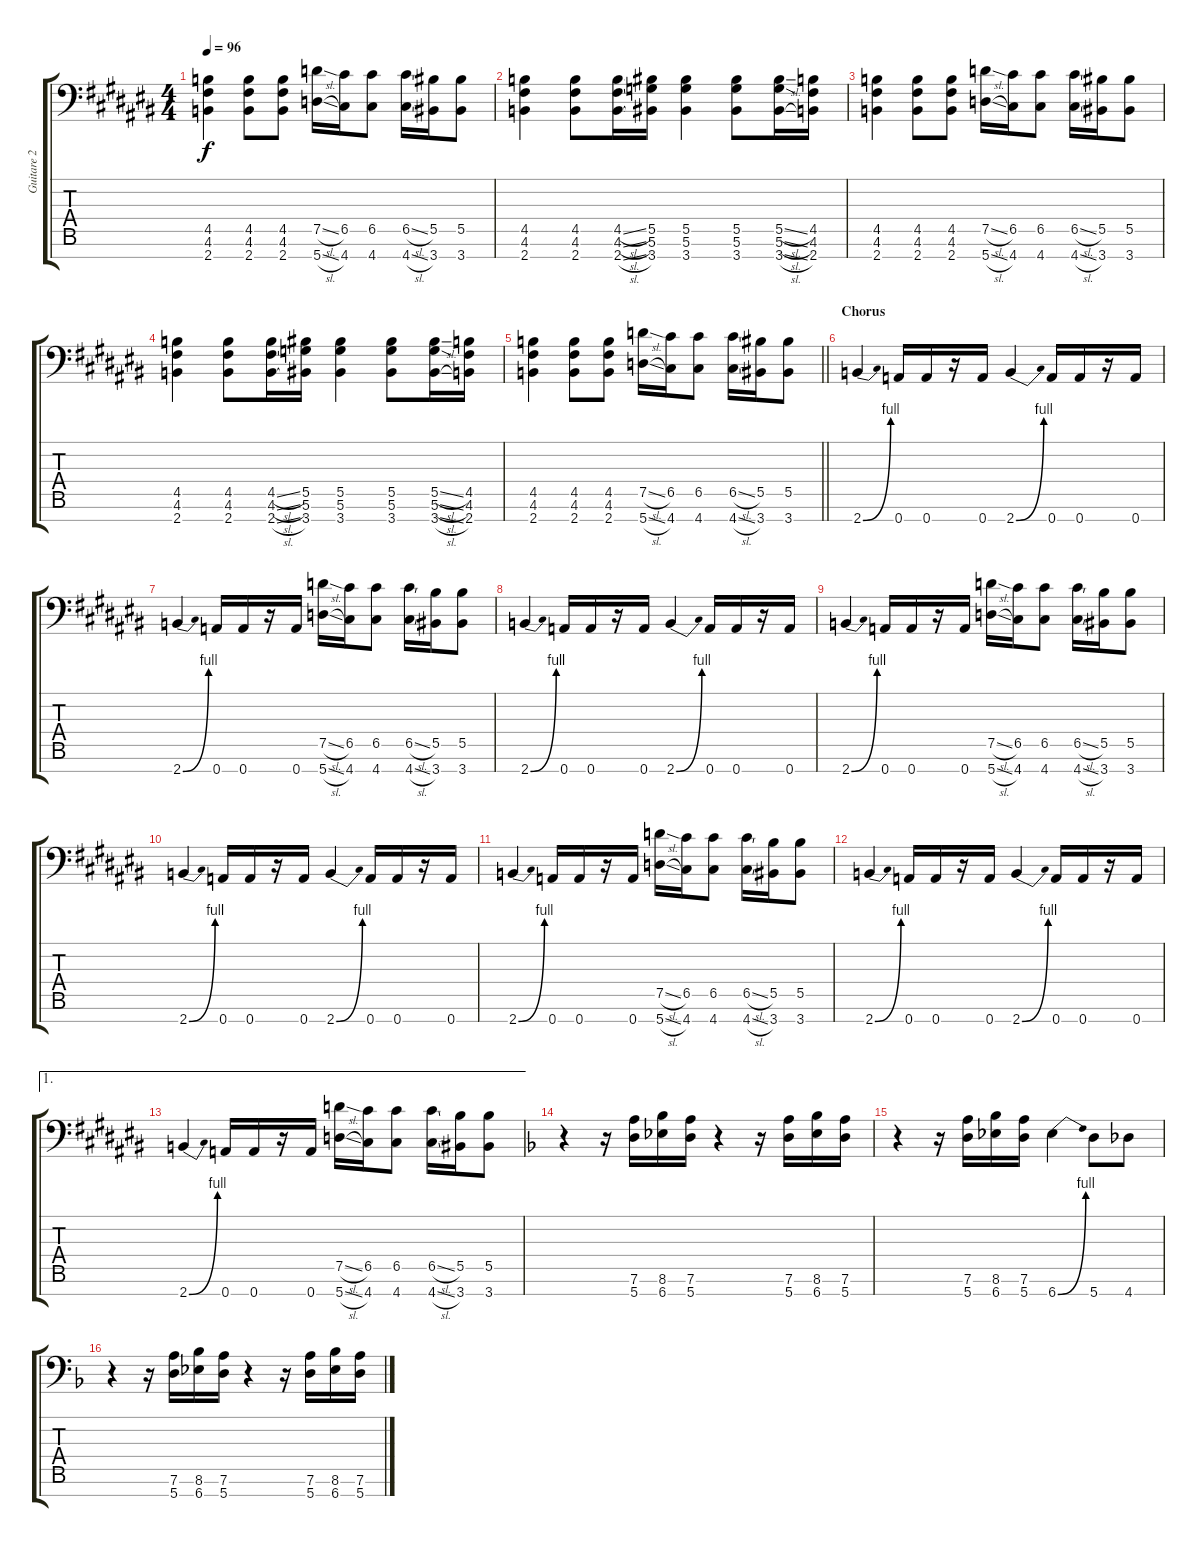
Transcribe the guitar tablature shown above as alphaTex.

\track ("Guitare 2" "Guitare 2") {instrument overdrivenguitar}
\staff {score tabs}
\tuning (D4 A3 F3 C3 G2 D2 A1) {hide}
\ts (4 4)
\tempo 96
\clef f4
\ks c#
(4.5 4.6 2.7).4{dy f} (4.5 4.6 2.7).8 (4.5 4.6 2.7).8 (7.5{sl} 5.7{sl}).16 (6.5 4.7).16 (6.5 4.7).8 (6.5{sl} 4.7{sl}).16 (5.5 3.7).16 (5.5 3.7).8 |
(4.5 4.6 2.7).4 (4.5 4.6 2.7).8 (4.5{sl} 4.6{sl} 2.7{sl}).16 (5.5 5.6 3.7).16 (5.5 5.6 3.7).4 (5.5 5.6 3.7).8 (5.5{sl} 5.6{sl} 3.7{sl}).16 (4.5 4.6 2.7).16 |
(4.5 4.6 2.7).4 (4.5 4.6 2.7).8 (4.5 4.6 2.7).8 (7.5{sl} 5.7{sl}).16 (6.5 4.7).16 (6.5 4.7).8 (6.5{sl} 4.7{sl}).16 (5.5 3.7).16 (5.5 3.7).8 |
(4.5 4.6 2.7).4 (4.5 4.6 2.7).8 (4.5{sl} 4.6{sl} 2.7{sl}).16 (5.5 5.6 3.7).16 (5.5 5.6 3.7).4 (5.5 5.6 3.7).8 (5.5{sl} 5.6{sl} 3.7{sl}).16 (4.5 4.6 2.7).16 |
\barLineRight lightlight
(4.5 4.6 2.7).4 (4.5 4.6 2.7).8 (4.5 4.6 2.7).8 (7.5{sl} 5.7{sl}).16 (6.5 4.7).16 (6.5 4.7).8 (6.5{sl} 4.7{sl}).16 (5.5 3.7).16 (5.5 3.7).8 |
\section ("" "Chorus")
2.7{be (bend 0 0 60 4)}.4 0.7.16 0.7.16 r.16 0.7.16 2.7{be (bend 0 0 60 4)}.4 0.7.16 0.7.16 r.16 0.7.16 |
2.7{be (bend 0 0 60 4)}.4 0.7.16 0.7.16 r.16 0.7.16 (7.5{sl} 5.7{sl}).16 (6.5 4.7).16 (6.5 4.7).8 (6.5{sl} 4.7{sl}).16 (5.5 3.7).16 (5.5 3.7).8 |
2.7{be (bend 0 0 60 4)}.4 0.7.16 0.7.16 r.16 0.7.16 2.7{be (bend 0 0 60 4)}.4 0.7.16 0.7.16 r.16 0.7.16 |
2.7{be (bend 0 0 60 4)}.4 0.7.16 0.7.16 r.16 0.7.16 (7.5{sl} 5.7{sl}).16 (6.5 4.7).16 (6.5 4.7).8 (6.5{sl} 4.7{sl}).16 (5.5 3.7).16 (5.5 3.7).8 |
2.7{be (bend 0 0 60 4)}.4 0.7.16 0.7.16 r.16 0.7.16 2.7{be (bend 0 0 60 4)}.4 0.7.16 0.7.16 r.16 0.7.16 |
2.7{be (bend 0 0 60 4)}.4 0.7.16 0.7.16 r.16 0.7.16 (7.5{sl} 5.7{sl}).16 (6.5 4.7).16 (6.5 4.7).8 (6.5{sl} 4.7{sl}).16 (5.5 3.7).16 (5.5 3.7).8 |
2.7{be (bend 0 0 60 4)}.4 0.7.16 0.7.16 r.16 0.7.16 2.7{be (bend 0 0 60 4)}.4 0.7.16 0.7.16 r.16 0.7.16 |
\ae 1
2.7{be (bend 0 0 60 4)}.4 0.7.16 0.7.16 r.16 0.7.16 (7.5{sl} 5.7{sl}).16 (6.5 4.7).16 (6.5 4.7).8 (6.5{sl} 4.7{sl}).16 (5.5 3.7).16 (5.5 3.7).8 |
\ks f
r.4 r.16 (7.6 5.7).16 (8.6 6.7).16 (7.6 5.7).16 r.4 r.16 (7.6 5.7).16 (8.6 6.7).16 (7.6 5.7).16 |
r.4 r.16 (7.6 5.7).16 (8.6 6.7).16 (7.6 5.7).16 6.7{be (bend 0 0 60 4)}.4 5.7.8 4.7.8 |
r.4 r.16 (7.6 5.7).16 (8.6 6.7).16 (7.6 5.7).16 r.4 r.16 (7.6 5.7).16 (8.6 6.7).16 (7.6 5.7).16
